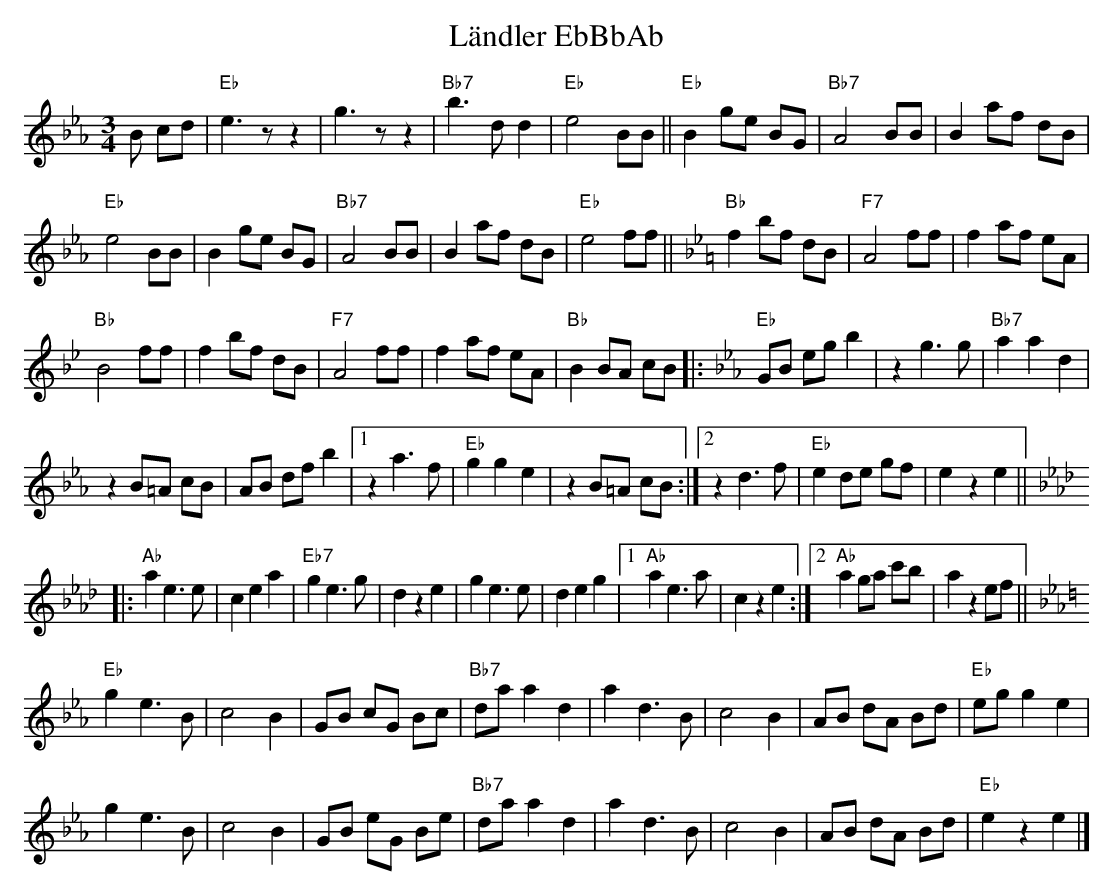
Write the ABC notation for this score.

X:1
T: L\"andler EbBbAb
M:3/4
L:1/8
K:Eb
B cd | "Eb"e3z z2 | g3z z2 | "Bb7"b3dd2 | "Eb"e4BB || "Eb"B2ge BG | "Bb7"A4 BB | B2 af dB |
"Eb"e4 BB | B2 ge BG | "Bb7"A4 BB | B2 af dB | "Eb"e4 ff || [K:Bb] "Bb"f2 bf dB | "F7"A4ff | f2 af eA |
"Bb"B4 ff | f2 bf dB | "F7"A4 ff | f2 af eA | "Bb"B2BA cB |: [K:Eb] "Eb"GB eg b2 | z2 g3g | "Bb7"a2a2d2 |
z2B=A cB | AB df b2 |1 z2a3f | "Eb"g2g2e2 | z2B=A cB :|2 z2 d3f | "Eb"e2 de gf | e2z2e2 || [K:Ab]
|: "Ab"a2e3e | c2e2a2 | "Eb7"g2e3g | d2z2e2 | g2e3e | d2e2g2 |1 "Ab"a2e3a | c2z2e2 :|2 "Ab"a2 ga c'b | a2z2ef || [K:Eb]
"Eb"g2e3B | c4B2 | GB cG Bc | "Bb7"da a2d2 | a2d3B | c4B2 | AB dA Bd | "Eb"eg g2e2 |
g2e3B | c4B2 | GB eG Be | "Bb7"da a2d2 | a2d3B | c4B2 | AB dA Bd | "Eb"e2z2e2 |]
